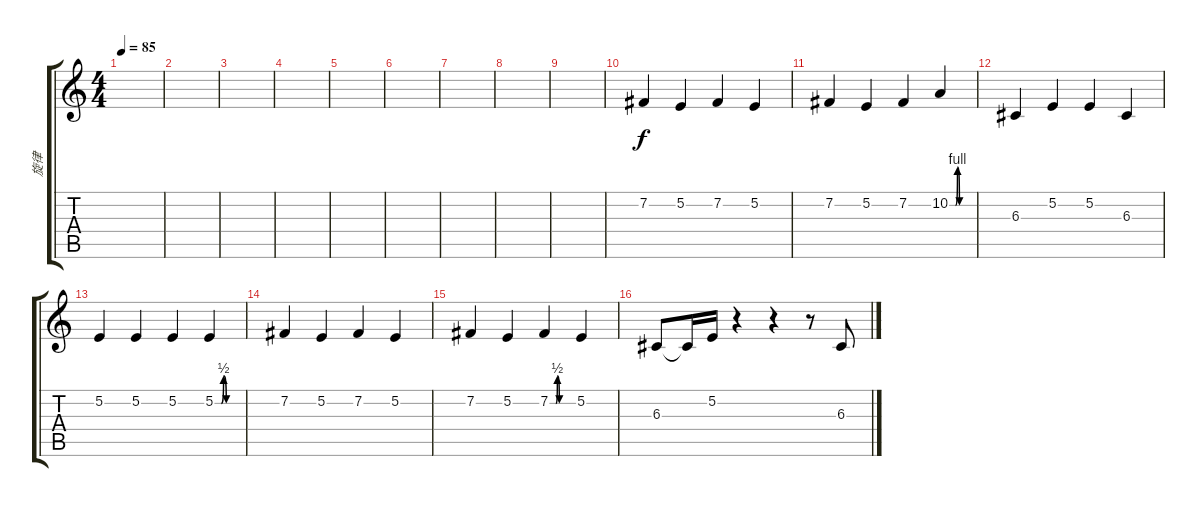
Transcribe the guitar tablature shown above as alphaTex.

\track ("旋律" "旋律") {instrument lead6voice}
\staff {score tabs}
\tuning (E4 B3 G3 D3 A2 E2) {hide}
\ts (4 4)
\tempo 85
\clef g2
\ks c
|
|
|
|
|
|
|
|
|
7.2.4 5.2.4 7.2.4 5.2.4 |
7.2.4 5.2.4 7.2.4 10.2{be (custom 0 0 15 0 20 4 25 0 30 0 60 0)}.4 |
6.3.4 5.2.4 5.2.4 6.3.4 |
5.2.4 5.2.4 5.2.4 5.2{be (custom 0 0 12 0 14 0 19 2 25 0 30 0 60 0)}.4 |
7.2.4 5.2.4 7.2.4 5.2.4 |
7.2.4 5.2.4 7.2{be (custom 0 0 15 0 19 2 24 0 30 0 60 0)}.4 5.2.4 |
6.3.8 6.3{t}.16 5.2.16 r.4 r.4 r.8 6.3.8
